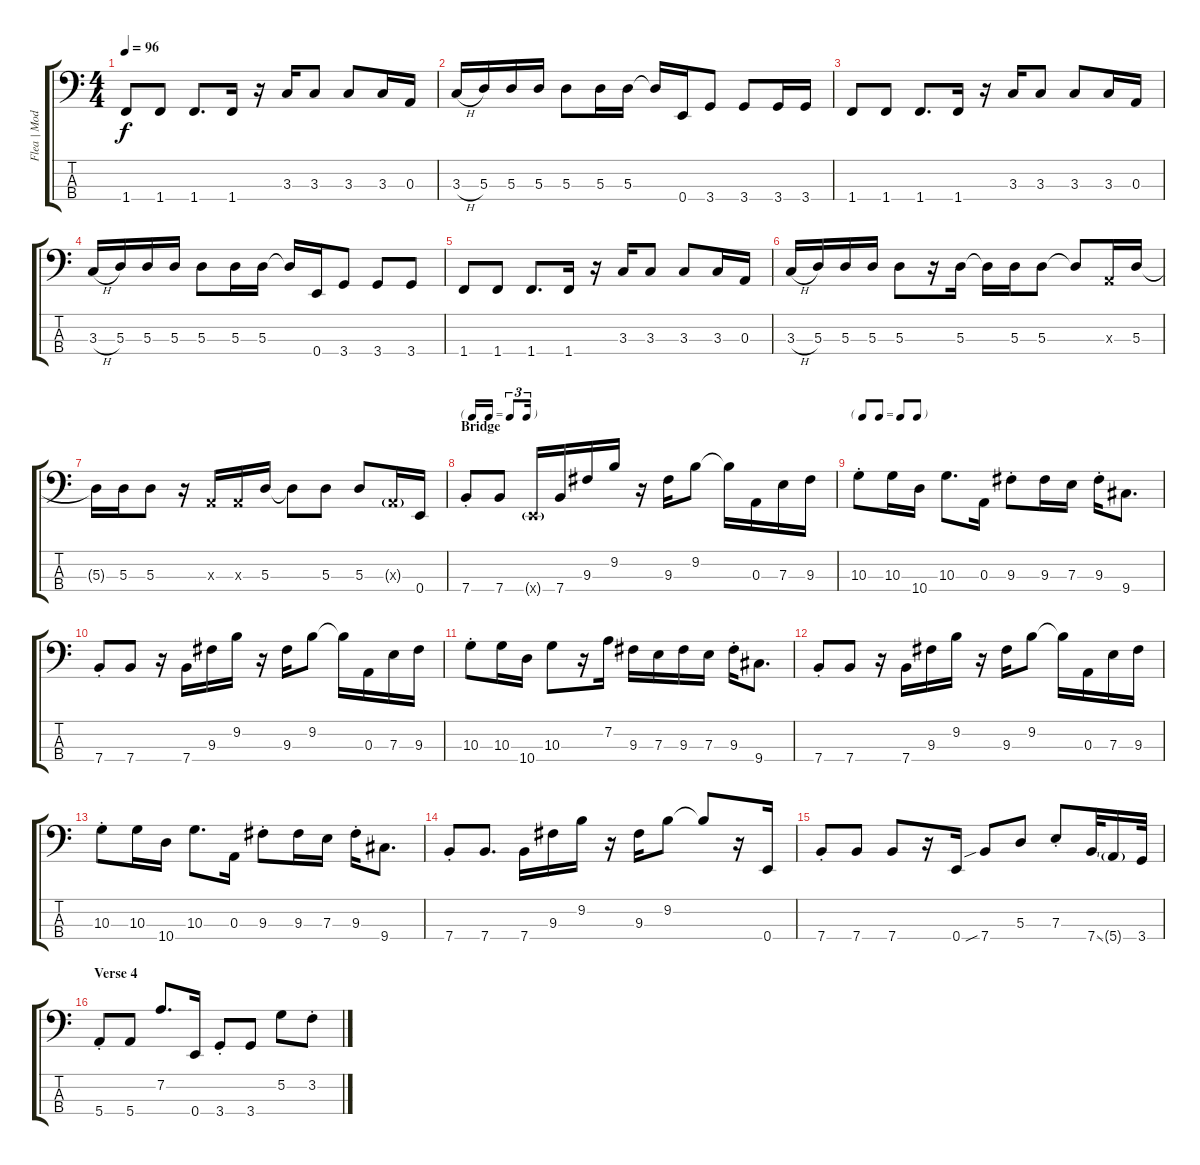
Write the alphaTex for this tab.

\track ("Flea | Modulus Flea Bass" "Flea | Mod") {instrument electricbassfinger}
\staff {score tabs}
\tuning (G2 D2 A1 E1) {hide}
\ts (4 4)
\tempo 96
\clef f4
\ks c
1.4.8{dy f} 1.4.8 1.4.8{d} 1.4.16 r.16 3.3.16 3.3.8 3.3.8 3.3.16 0.3.16 |
3.3{h}.16 5.3.16 5.3.16 5.3.16 5.3.8 5.3.16 5.3.16 5.3{t}.16 0.4.16 3.4.8 3.4.8 3.4.16 3.4.16 |
1.4.8 1.4.8 1.4.8{d} 1.4.16 r.16 3.3.16 3.3.8 3.3.8 3.3.16 0.3.16 |
3.3{h}.16 5.3.16 5.3.16 5.3.16 5.3.8 5.3.16 5.3.16 5.3{t}.16 0.4.16 3.4.8 3.4.8 3.4.8 |
1.4.8 1.4.8 1.4.8{d} 1.4.16 r.16 3.3.16 3.3.8 3.3.8 3.3.16 0.3.16 |
3.3{h}.16 5.3.16 5.3.16 5.3.16 5.3.8 r.16 5.3.16 5.3{t}.16 5.3.16 5.3.8 5.3{t}.8 0.3{x}.16 5.3.16 |
5.3{t}.16 5.3.16 5.3.8 r.16 0.3{x}.16 0.3{x}.16 5.3.16 5.3{t}.8 5.3.8 5.3.8 0.3{g x}.16 0.4.16 |
\tf triplet16th
\section ("" "Bridge")
7.4{st}.8 7.4.8 0.4{g x}.16 7.4.16 9.3.16 9.2.16 r.16 9.3.16 9.2.8 9.2{t}.16 0.3.16 7.3.16 9.3.16 |
\tf none
10.3{st}.8 10.3.16 10.4.16 10.3.8{d} 0.3.16 9.3{st}.8 9.3.16 7.3.16 9.3{st}.16 9.4.8{d} |
7.4{st}.8 7.4.8 r.16 7.4.16 9.3.16 9.2.16 r.16 9.3.16 9.2.8 9.2{t}.16 0.3.16 7.3.16 9.3.16 |
10.3{st}.8 10.3.16 10.4.16 10.3.8 r.16 7.2.16 9.3.16 7.3.16 9.3.16 7.3.16 9.3{st}.16 9.4.8{d} |
7.4{st}.8 7.4.8 r.16 7.4.16 9.3.16 9.2.16 r.16 9.3.16 9.2.8 9.2{t}.16 0.3.16 7.3.16 9.3.16 |
10.3{st}.8 10.3.16 10.4.16 10.3.8{d} 0.3.16 9.3{st}.8 9.3.16 7.3.16 9.3{st}.16 9.4.8{d} |
7.4{st}.8 7.4.8{d} 7.4.16 9.3.16 9.2.16 r.16 9.3.16 9.2.8 9.2{t}.8 r.16 0.4.16 |
7.4{st}.8 7.4.8 7.4.8 r.16 0.4.16 7.4{sib}.8 5.3.8 7.3{st}.8 7.4{ss}.32 5.4{g}.16 3.4.32 |
\section ("" "Verse 4")
5.4{st}.8 5.4.8 7.2.8{d} 0.4.16 3.4{st}.8 3.4.8 5.2.8 3.2{st}.8
